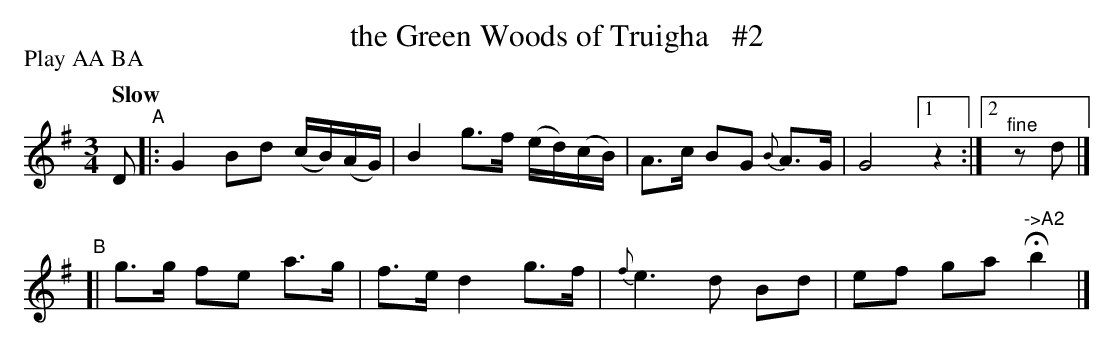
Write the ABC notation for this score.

X:1
T: the Green Woods of Truigha   #2
P: Play AA BA
Q: "Slow"
M: 3/4
L: 1/8
K: G
D \
"^A"|: G2 Bd  (c/B/)(A/G/) | B2 g>f (e/d/)(c/B/) | A>c BG {B}A>G | G4 [1 z2 :|2 "^fine"zd |]
"^B"[|  g>g fe a>g | f>e d2 g>f | {f}e3 d Bd | ef ga H"^->A2"b2 |]
